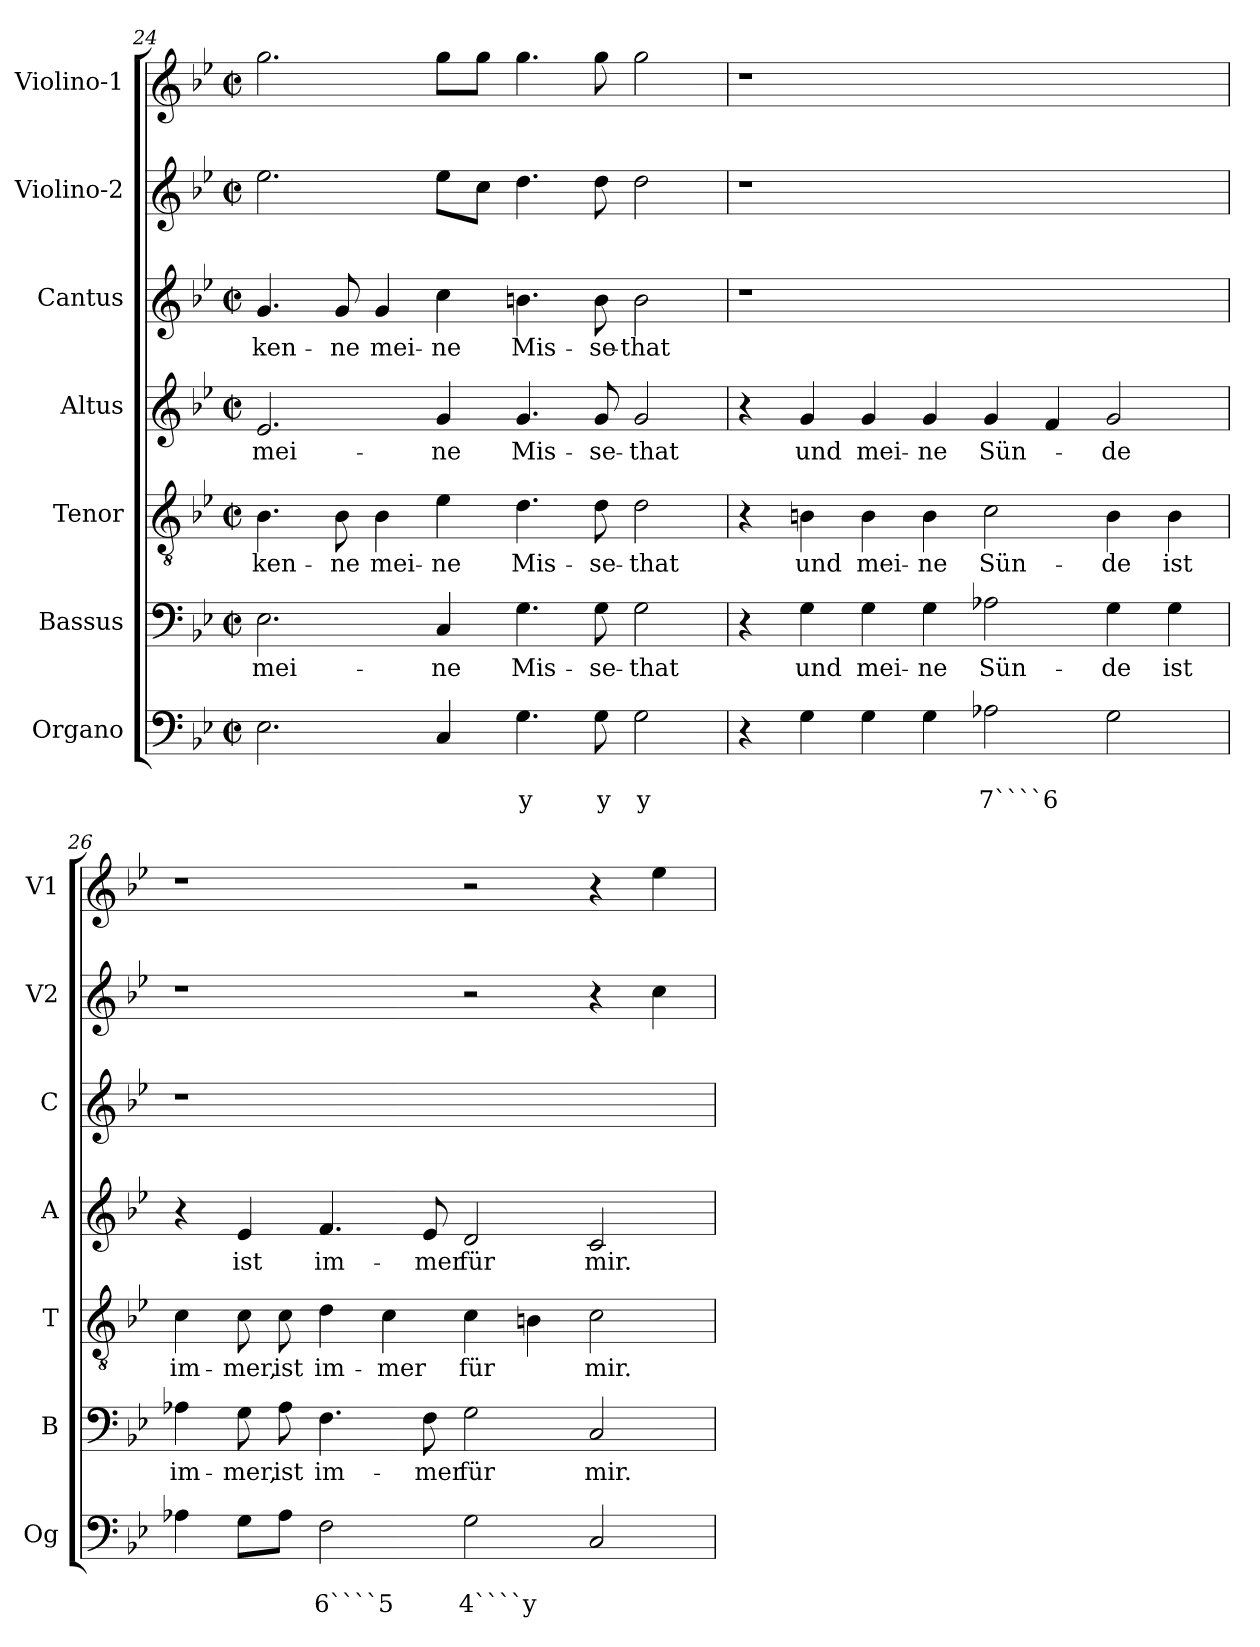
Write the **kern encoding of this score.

**kern	**text	**text	**kern	**text	**kern	**text	**kern	**text	**kern	**text	**kern	**kern
*part7	*part7	*part7	*part6	*part6	*part5	*part5	*part4	*part4	*part3	*part3	*part2	*part1
*staff7	*staff7	*staff7	*staff6	*staff6	*staff5	*staff5	*staff4	*staff4	*staff3	*staff3	*staff2	*staff1
*I"Organo	*	*	*I"Bassus	*	*I"Tenor	*	*I"Altus	*	*I"Cantus	*	*I"Violino-2	*I"Violino-1
*I'Og	*	*	*I'B	*	*I'T	*	*I'A	*	*I'C	*	*I'V2	*I'V1
*clefF4	*	*	*clefF4	*	*clefGv2	*	*clefG2	*	*clefG2	*	*clefG2	*clefG2
*k[b-e-]	*	*	*k[b-e-]	*	*k[b-e-]	*	*k[b-e-]	*	*k[b-e-]	*	*k[b-e-]	*k[b-e-]
*B-:	*	*	*B-:	*	*B-:	*	*B-:	*	*B-:	*	*B-:	*B-:
*M2/2	*	*	*M2/2	*	*M2/2	*	*M2/2	*	*M2/2	*	*M2/2	*M2/2
*met(c|)	*	*	*met(c|)	*	*met(c|)	*	*met(c|)	*	*met(c|)	*	*met(c|)	*met(c|)
=24	=24	=24	=24	=24	=24	=24	=24	=24	=24	=24	=24	=24
!	!	!	!	!LO:LY:b	!	!	!	!	!	!	!	!
!	!	!	!	!	!	!LO:LY:b	!	!	!	!	!	!
!	!	!	!	!	!	!	!	!LO:LY:b	!	!	!	!
!	!	!	!	!	!	!	!	!	!	!LO:LY:b	!	!
2.E-\	.	.	2.E-\	mei-	4.B-\	-ken-	2.e-/	mei-	4.g/	-ken-	2.ee-\	2.gg\
!	!	!	!	!	!	!LO:LY:b	!	!	!	!	!	!
!	!	!	!	!	!	!	!	!	!	!LO:LY:b	!	!
.	.	.	.	.	8B-\	-ne	.	.	8g/	-ne	.	.
!	!	!	!	!	!	!LO:LY:b	!	!	!	!	!	!
!	!	!	!	!	!	!	!	!	!	!LO:LY:b	!	!
.	.	.	.	.	4B-\	mei-	.	.	4g/	mei-	.	.
!	!	!	!	!LO:LY:b	!	!	!	!	!	!	!	!
!	!	!	!	!	!	!LO:LY:b	!	!	!	!	!	!
!	!	!	!	!	!	!	!	!LO:LY:b	!	!	!	!
!	!	!	!	!	!	!	!	!	!	!LO:LY:b	!	!
4C/	.	.	4C/	-ne	4e-\	-ne	4g/	-ne	4cc\	-ne	8ee-\L	8gg\L
.	.	.	.	.	.	.	.	.	.	.	8cc\J	8gg\J
!	!	!LO:LY:b	!	!	!	!	!	!	!	!	!	!
!	!	!	!	!LO:LY:b	!	!	!	!	!	!	!	!
!	!	!	!	!	!	!LO:LY:b	!	!	!	!	!	!
!	!	!	!	!	!	!	!	!LO:LY:b	!	!	!	!
!	!	!	!	!	!	!	!	!	!	!LO:LY:b	!	!
4.G\	.	y	4.G\	Mis-	4.d\	Mis-	4.g/	Mis-	4.bn\	Mis-	4.dd\	4.gg\
!	!	!LO:LY:b	!	!	!	!	!	!	!	!	!	!
!	!	!	!	!LO:LY:b	!	!	!	!	!	!	!	!
!	!	!	!	!	!	!LO:LY:b	!	!	!	!	!	!
!	!	!	!	!	!	!	!	!LO:LY:b	!	!	!	!
!	!	!	!	!	!	!	!	!	!	!LO:LY:b	!	!
8G\	.	y	8G\	-se-	8d\	-se-	8g/	-se-	8b\	-se-	8dd\	8gg\
!	!	!LO:LY:b	!	!	!	!	!	!	!	!	!	!
!	!	!	!	!LO:LY:b	!	!	!	!	!	!	!	!
!	!	!	!	!	!	!LO:LY:b	!	!	!	!	!	!
!	!	!	!	!	!	!	!	!LO:LY:b	!	!	!	!
!	!	!	!	!	!	!	!	!	!	!LO:LY:b	!	!
2G\	.	y	2G\	-that	2d\	-that	2g/	-that	2b\	-that	2dd\	2gg\
!!LO:PB:g=z
=25	=25	=25	=25	=25	=25	=25	=25	=25	=25	=25	=25	=25
4r	.	.	4r	.	4r	.	4r	.	1r	.	1r	1r
!	!	!	!	!LO:LY:b	!	!	!	!	!	!	!	!
!	!	!	!	!	!	!LO:LY:b	!	!	!	!	!	!
!	!	!	!	!	!	!	!	!LO:LY:b	!	!	!	!
4G\	.	.	4G\	und	4Bn\	und	4g/	und	.	.	.	.
!	!	!	!	!LO:LY:b	!	!	!	!	!	!	!	!
!	!	!	!	!	!	!LO:LY:b	!	!	!	!	!	!
!	!	!	!	!	!	!	!	!LO:LY:b	!	!	!	!
4G\	.	.	4G\	mei-	4B\	mei-	4g/	mei-	.	.	.	.
!	!	!	!	!LO:LY:b	!	!	!	!	!	!	!	!
!	!	!	!	!	!	!LO:LY:b	!	!	!	!	!	!
!	!	!	!	!	!	!	!	!LO:LY:b	!	!	!	!
4G\	.	.	4G\	-ne	4B\	-ne	4g/	-ne	.	.	.	.
!	!	!LO:LY:b	!	!	!	!	!	!	!	!	!	!
!	!	!	!	!LO:LY:b	!	!	!	!	!	!	!	!
!	!	!	!	!	!	!LO:LY:b	!	!	!	!	!	!
!	!	!	!	!	!	!	!	!LO:LY:b	!	!	!	!
2A-X\	.	7````6	2A-X\	Sün-	2c\	Sün-	4g/	Sün-	1ryy	.	1ryy	1ryy
.	.	.	.	.	.	.	4f/	.	.	.	.	.
!	!	!	!	!LO:LY:b	!	!	!	!	!	!	!	!
!	!	!	!	!	!	!LO:LY:b	!	!	!	!	!	!
!	!	!	!	!	!	!	!	!LO:LY:b	!	!	!	!
2G\	.	.	4G\	-de	4B\	-de	2g/	-de	.	.	.	.
!	!	!	!	!LO:LY:b	!	!	!	!	!	!	!	!
!	!	!	!	!	!	!LO:LY:b	!	!	!	!	!	!
.	.	.	4G\	ist	4B\	ist	.	.	.	.	.	.
=26	=26	=26	=26	=26	=26	=26	=26	=26	=26	=26	=26	=26
!	!	!	!	!LO:LY:b	!	!	!	!	!	!	!	!
!	!	!	!	!	!	!LO:LY:b	!	!	!	!	!	!
4A-X\	.	.	4A-X\	im-	4c\	im-	4r	.	1r	.	1r	1r
!	!	!	!	!LO:LY:b	!	!	!	!	!	!	!	!
!	!	!	!	!	!	!LO:LY:b	!	!	!	!	!	!
!	!	!	!	!	!	!	!	!LO:LY:b	!	!	!	!
8G\L	.	.	8G\	-mer,	8c\	-mer,	4e-/	ist	.	.	.	.
!	!	!	!	!LO:LY:b	!	!	!	!	!	!	!	!
!	!	!	!	!	!	!LO:LY:b	!	!	!	!	!	!
8A-\J	.	.	8A-\	ist	8c\	ist	.	.	.	.	.	.
!	!	!LO:LY:b	!	!	!	!	!	!	!	!	!	!
!	!	!	!	!LO:LY:b	!	!	!	!	!	!	!	!
!	!	!	!	!	!	!LO:LY:b	!	!	!	!	!	!
!	!	!	!	!	!	!	!	!LO:LY:b	!	!	!	!
2F\	.	6````5	4.F\	im-	4d\	im-	4.f/	im-	.	.	.	.
!	!	!	!	!	!	!LO:LY:b	!	!	!	!	!	!
.	.	.	.	.	4c\	-mer	.	.	.	.	.	.
!	!	!	!	!LO:LY:b	!	!	!	!	!	!	!	!
!	!	!	!	!	!	!	!	!LO:LY:b	!	!	!	!
.	.	.	8F\	-mer	.	.	8e-/	-mer	.	.	.	.
!	!	!LO:LY:b	!	!	!	!	!	!	!	!	!	!
!	!	!	!	!LO:LY:b	!	!	!	!	!	!	!	!
!	!	!	!	!	!	!LO:LY:b	!	!	!	!	!	!
!	!	!	!	!	!	!	!	!LO:LY:b	!	!	!	!
2G\	.	4````y	2G\	für	4c\	für	2d/	für	1ryy	.	2r	2r
.	.	.	.	.	4Bn\	.	.	.	.	.	.	.
!	!	!	!	!LO:LY:b	!	!	!	!	!	!	!	!
!	!	!	!	!	!	!LO:LY:b	!	!	!	!	!	!
!	!	!	!	!	!	!	!	!LO:LY:b	!	!	!	!
2C/	.	.	2C/	mir.	2c\	mir.	2c/	mir.	.	.	4r	4r
.	.	.	.	.	.	.	.	.	.	.	4cc\	4ee-\
=	=	=	=	=	=	=	=	=	=	=	=	=
*-	*-	*-	*-	*-	*-	*-	*-	*-	*-	*-	*-	*-
